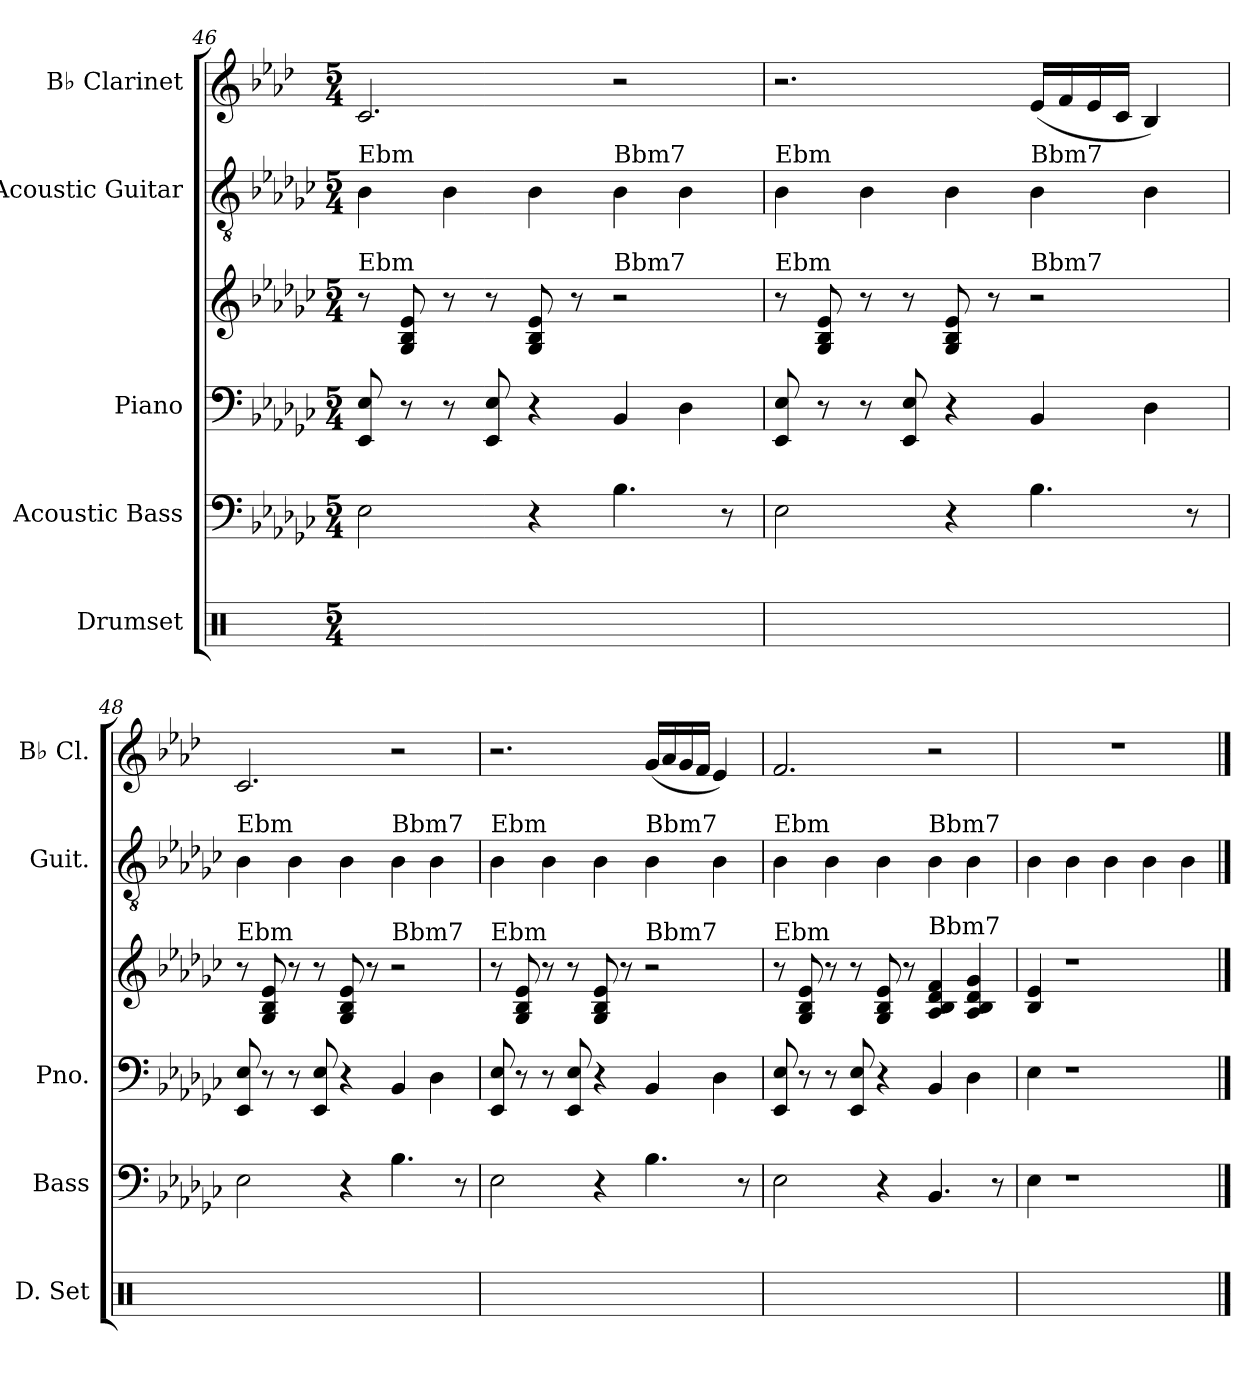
**kern	**kern	**kern	**kern	**kern	**kern
*part5	*part4	*part3	*part3	*part2	*part1
*staff6	*staff5	*staff4	*staff3	*staff2	*staff1
*I"Drumset	*I"Acoustic Bass	*I"Piano	*	*I"Acoustic Guitar	*I"B♭ Clarinet
*I'D. Set	*I'Bass	*I'Pno.	*	*I'Guit.	*I'B♭ Cl.
*clefX	*clefF4	*clefF4	*clefG2	*clefGv2	*clefG2
*	*ITrd7c12	*	*	*	*ITrd1c2
*k[]	*k[b-e-a-d-g-c-]	*k[b-e-a-d-g-c-]	*k[b-e-a-d-g-c-]	*k[b-e-a-d-g-c-]	*k[b-e-a-d-g-c-]
*M5/4	*M5/4	*M5/4	*M5/4	*M5/4	*M5/4
=46	=46	=46	=46	=46	=46
!	!	!	!	!LO:TX:a:t=Ebm	!
!	!	!	!LO:TX:a:t=Ebm	!	!
4R	2EE-\	8EE-/ 8E-/	8r	4B-	2.B-/
.	.	8r	8G-/ 8B-/ 8e-/	.	.
4R	.	8r	8r	4B-	.
.	.	8EE-/ 8E-/	8r	.	.
4R	4r	4r	8G-/ 8B-/ 8e-/	4B-	.
.	.	.	8r	.	.
!	!	!	!	!LO:TX:a:t=Bbm7	!
!	!	!	!LO:TX:a:t=Bbm7	!	!
4R	4.BB-\	4BB-/	2r	4B-	2r
4R	.	4D-\	.	4B-	.
.	8r	.	.	.	.
=47	=47	=47	=47	=47	=47
!	!	!	!	!LO:TX:a:t=Ebm	!
!	!	!	!LO:TX:a:t=Ebm	!	!
4R	2EE-\	8EE-/ 8E-/	8r	4B-	2.r
.	.	8r	8G-/ 8B-/ 8e-/	.	.
4R	.	8r	8r	4B-	.
.	.	8EE-/ 8E-/	8r	.	.
4R	4r	4r	8G-/ 8B-/ 8e-/	4B-	.
.	.	.	8r	.	.
!	!	!	!	!LO:TX:a:t=Bbm7	!
!	!	!	!LO:TX:a:t=Bbm7	!	!
4R	4.BB-\	4BB-/	2r	4B-	(<16d-/LL
.	.	.	.	.	16e-/
.	.	.	.	.	16d-/
.	.	.	.	.	16B-/JJ
4R	.	4D-\	.	4B-	4A-/)
.	8r	.	.	.	.
=48	=48	=48	=48	=48	=48
!	!	!	!	!LO:TX:a:t=Ebm	!
!	!	!	!LO:TX:a:t=Ebm	!	!
4R	2EE-\	8EE-/ 8E-/	8r	4B-	2.B-/
.	.	8r	8G-/ 8B-/ 8e-/	.	.
4R	.	8r	8r	4B-	.
.	.	8EE-/ 8E-/	8r	.	.
4R	4r	4r	8G-/ 8B-/ 8e-/	4B-	.
.	.	.	8r	.	.
!	!	!	!	!LO:TX:a:t=Bbm7	!
!	!	!	!LO:TX:a:t=Bbm7	!	!
4R	4.BB-\	4BB-/	2r	4B-	2r
4R	.	4D-\	.	4B-	.
.	8r	.	.	.	.
!!LO:PB:g=z
=49	=49	=49	=49	=49	=49
!	!	!	!	!LO:TX:a:t=Ebm	!
!	!	!	!LO:TX:a:t=Ebm	!	!
4R	2EE-\	8EE-/ 8E-/	8r	4B-	2.r
.	.	8r	8G-/ 8B-/ 8e-/	.	.
4R	.	8r	8r	4B-	.
.	.	8EE-/ 8E-/	8r	.	.
4R	4r	4r	8G-/ 8B-/ 8e-/	4B-	.
.	.	.	8r	.	.
!	!	!	!	!LO:TX:a:t=Bbm7	!
!	!	!	!LO:TX:a:t=Bbm7	!	!
4R	4.BB-\	4BB-/	2r	4B-	(<16f/LL
.	.	.	.	.	16g-/
.	.	.	.	.	16f/
.	.	.	.	.	16e-/JJ
4R	.	4D-\	.	4B-	4d-/)
.	8r	.	.	.	.
=50	=50	=50	=50	=50	=50
!	!	!	!	!LO:TX:a:t=Ebm	!
!	!	!	!LO:TX:a:t=Ebm	!	!
4R	2EE-\	8EE-/ 8E-/	8r	4B-	2.e-/
.	.	8r	8G-/ 8B-/ 8e-/	.	.
4R	.	8r	8r	4B-	.
.	.	8EE-/ 8E-/	8r	.	.
4R	4r	4r	8G-/ 8B-/ 8e-/	4B-	.
.	.	.	8r	.	.
!	!	!	!	!LO:TX:a:t=Bbm7	!
!	!	!	!LO:TX:a:t=Bbm7	!	!
4R	4.BBB-/	4BB-/	4A-/ 4B-/ 4d-/ 4f/	4B-	2r
4R	.	4D-\	4A-/ 4B-/ 4d-/ 4g-/	4B-	.
.	8r	.	.	.	.
=51	=51	=51	=51	=51	=51
4R	4EE-\	4E-\	4B-/ 4e-/	4B-	4%5r
4R	1r	1r	1r	4B-	.
4R	.	.	.	4B-	.
4R	.	.	.	4B-	.
4R	.	.	.	4B-	.
==	==	==	==	==	==
*-	*-	*-	*-	*-	*-
